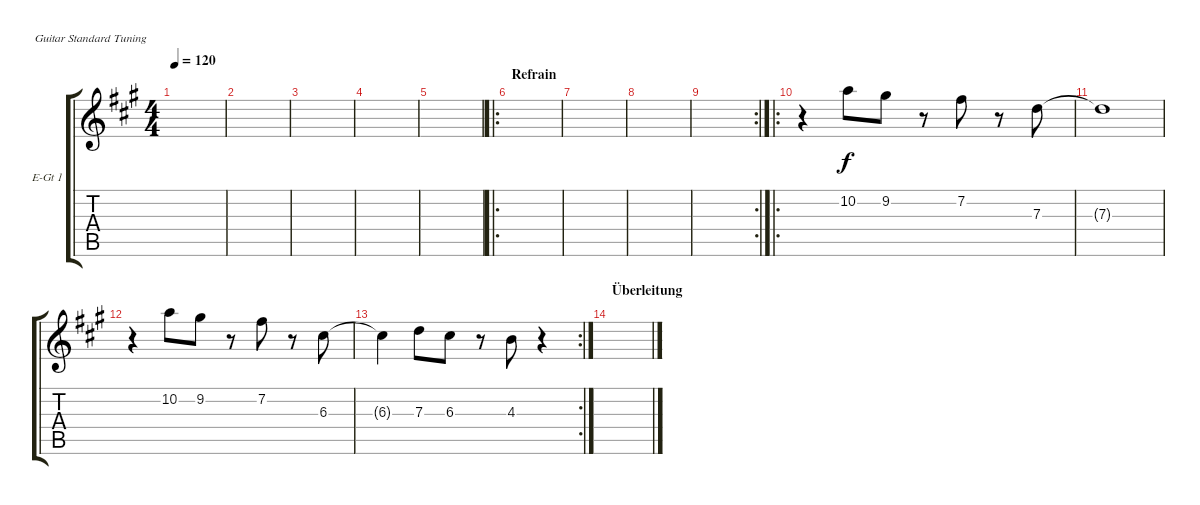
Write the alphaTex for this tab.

\defaultSystemsLayout 4
\bracketExtendMode groupsimilarinstruments
\firstSystemTrackNameOrientation horizontal
\otherSystemsTrackNameOrientation horizontal
\track ("Electric Guitar 1" "E-Gt 1") {instrument electricguitarclean}
\staff {score tabs}
\tuning (E4 B3 G3 D3 A2 E2)
\ts (4 4)
\tempo 120
\clef g2
\scale
0.333333
\ks f#minor
|
\scale
0.333333 |
\scale
0.333333 |
\scale
0.333333 |
\scale
0.333333 |
\ro
\section ("" "Refrain")
\scale
0.373737 |
\scale
0.313131 |
\scale
0.313131 |
\rc 2
\scale
0.333333 |
\ro
\scale
0.362745 r.4 10.2.8 9.2.8 r.8 7.2.8 r.8 7.3.8 |
\scale
0.303922 7.3{t}.1 |
\scale
0.322917 r.4 10.2.8 9.2.8 r.8 7.2.8 r.8 6.3.8 |
\rc 2
\scale
0.354167 6.3{t}.4 7.3.8 6.3.8 r.8 4.3.8 r.4 |
\section ("" "Überleitung")
\scale
0.322917 |
\scale
0.333333 |
\scale
0.333333
